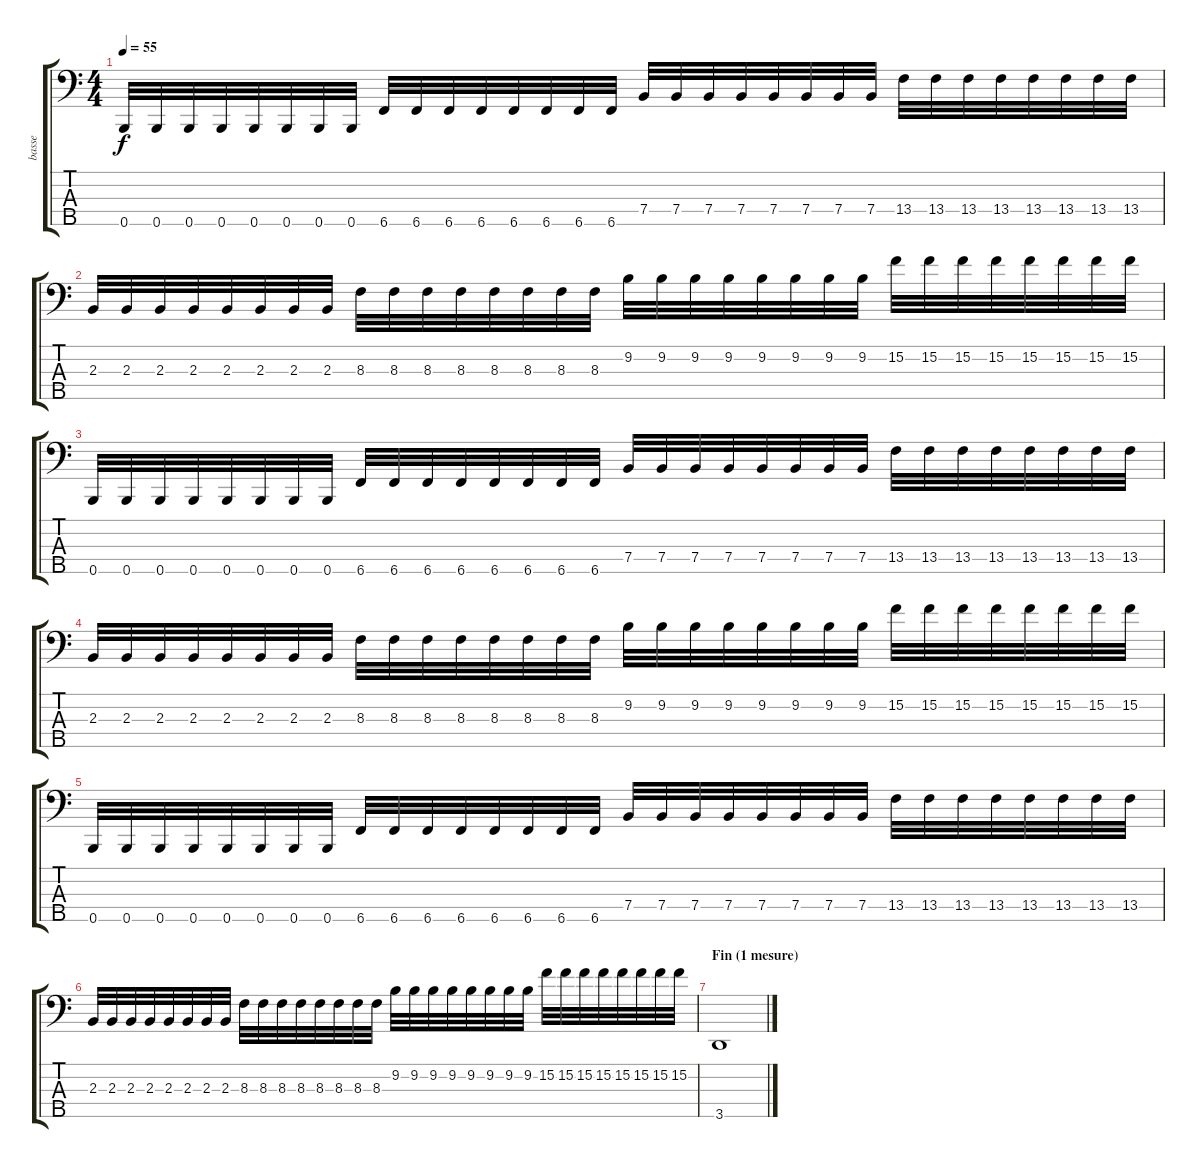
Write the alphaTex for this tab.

\track ("basse" "basse") {instrument electricbasspick}
\staff {score tabs}
\tuning (G2 D2 A1 E1 B0) {hide}
\ts (4 4)
\tempo 55
\clef f4
\ks c
0.5.32{dy f} 0.5.32 0.5.32 0.5.32 0.5.32 0.5.32 0.5.32 0.5.32 6.5.32 6.5.32 6.5.32 6.5.32 6.5.32 6.5.32 6.5.32 6.5.32 7.4.32 7.4.32 7.4.32 7.4.32 7.4.32 7.4.32 7.4.32 7.4.32 13.4.32 13.4.32 13.4.32 13.4.32 13.4.32 13.4.32 13.4.32 13.4.32 |
2.3.32 2.3.32 2.3.32 2.3.32 2.3.32 2.3.32 2.3.32 2.3.32 8.3.32 8.3.32 8.3.32 8.3.32 8.3.32 8.3.32 8.3.32 8.3.32 9.2.32 9.2.32 9.2.32 9.2.32 9.2.32 9.2.32 9.2.32 9.2.32 15.2.32 15.2.32 15.2.32 15.2.32 15.2.32 15.2.32 15.2.32 15.2.32 |
0.5.32 0.5.32 0.5.32 0.5.32 0.5.32 0.5.32 0.5.32 0.5.32 6.5.32 6.5.32 6.5.32 6.5.32 6.5.32 6.5.32 6.5.32 6.5.32 7.4.32 7.4.32 7.4.32 7.4.32 7.4.32 7.4.32 7.4.32 7.4.32 13.4.32 13.4.32 13.4.32 13.4.32 13.4.32 13.4.32 13.4.32 13.4.32 |
2.3.32 2.3.32 2.3.32 2.3.32 2.3.32 2.3.32 2.3.32 2.3.32 8.3.32 8.3.32 8.3.32 8.3.32 8.3.32 8.3.32 8.3.32 8.3.32 9.2.32 9.2.32 9.2.32 9.2.32 9.2.32 9.2.32 9.2.32 9.2.32 15.2.32 15.2.32 15.2.32 15.2.32 15.2.32 15.2.32 15.2.32 15.2.32 |
0.5.32 0.5.32 0.5.32 0.5.32 0.5.32 0.5.32 0.5.32 0.5.32 6.5.32 6.5.32 6.5.32 6.5.32 6.5.32 6.5.32 6.5.32 6.5.32 7.4.32 7.4.32 7.4.32 7.4.32 7.4.32 7.4.32 7.4.32 7.4.32 13.4.32 13.4.32 13.4.32 13.4.32 13.4.32 13.4.32 13.4.32 13.4.32 |
2.3.32 2.3.32 2.3.32 2.3.32 2.3.32 2.3.32 2.3.32 2.3.32 8.3.32 8.3.32 8.3.32 8.3.32 8.3.32 8.3.32 8.3.32 8.3.32 9.2.32 9.2.32 9.2.32 9.2.32 9.2.32 9.2.32 9.2.32 9.2.32 15.2.32 15.2.32 15.2.32 15.2.32 15.2.32 15.2.32 15.2.32 15.2.32 |
\section ("" "Fin (1 mesure)")
3.5.1
